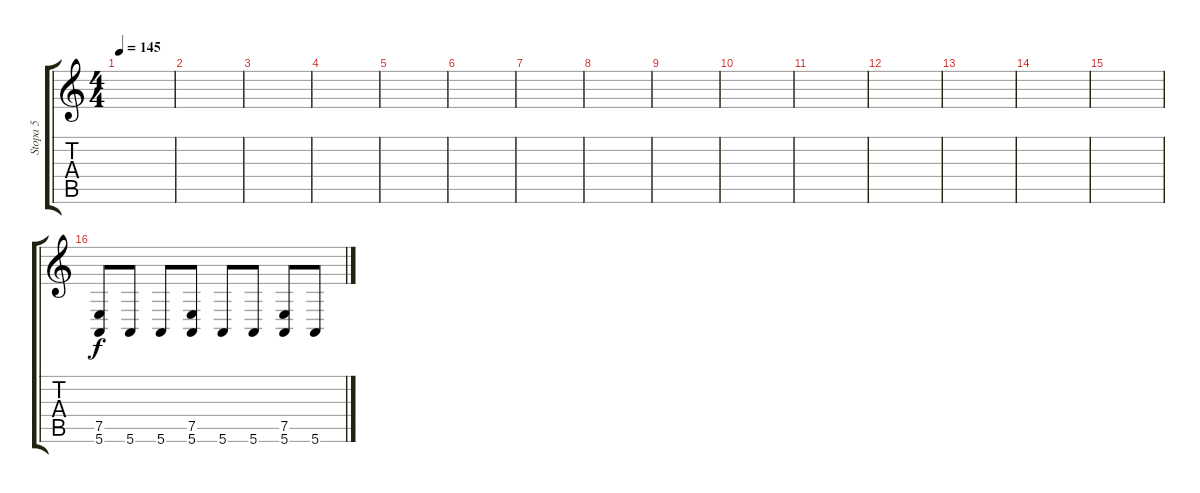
\track ("Stopa 5" "Stopa 5") {instrument choiraahs}
\staff {score tabs}
\tuning (E4 B3 G3 D3 A2 E2) {hide}
\ts (4 4)
\tempo 145
\clef g2
\ks c
|
|
|
|
|
|
|
|
|
|
|
|
|
|
|
(7.5 5.6).8{volume 13 instrument distortionguitar} 5.6.8 5.6.8 (7.5 5.6).8 5.6.8 5.6.8 (7.5 5.6).8 5.6.8
